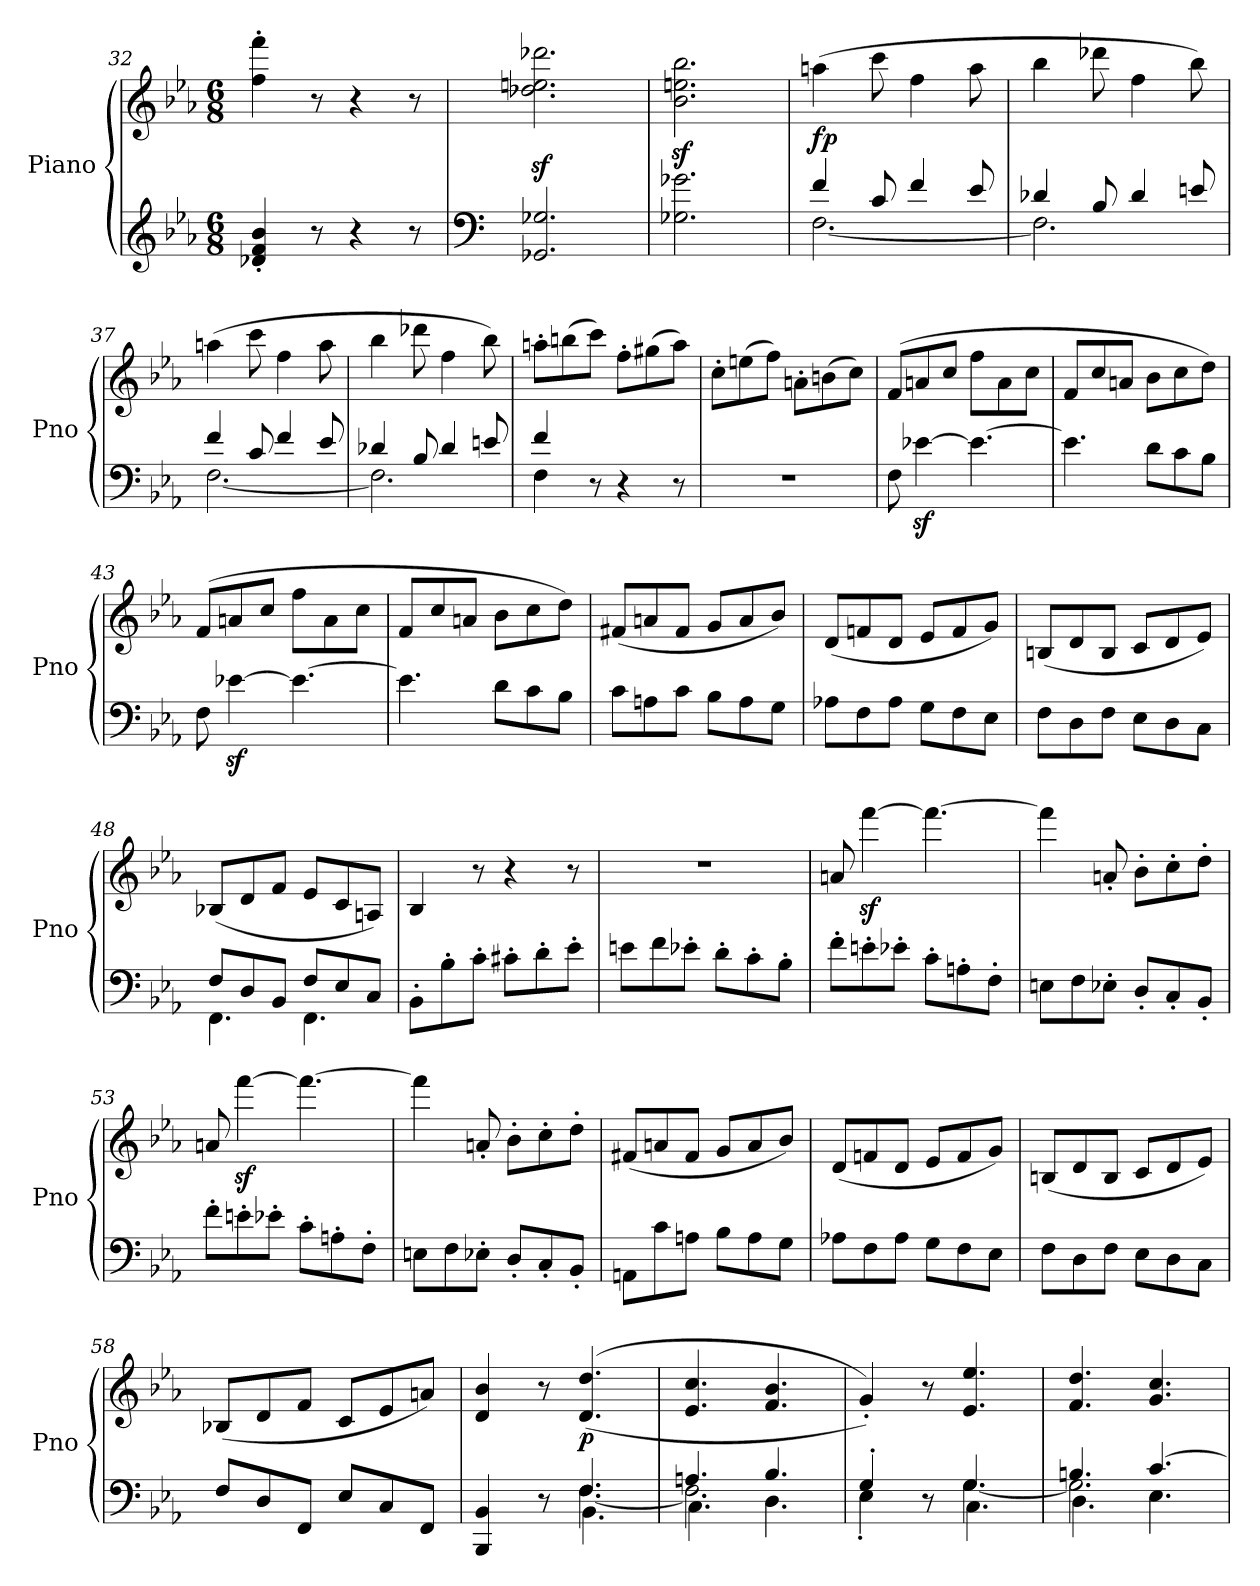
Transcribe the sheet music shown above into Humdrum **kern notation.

**kern	**kern	**dynam
*part1	*part1	*part1
*staff2	*staff1	*staff1/2
*I"Piano	*	*
*I'Pno	*	*
*clefG2	*clefG2	*
*k[b-e-a-]	*k[b-e-a-]	*
*M6/8	*M6/8	*
=32	=32	=32
4d-X/' 4f/' 4b-/'	4ff\' 4fff\'	.
8r	8r	.
4r	4r	.
8r	8r	.
=33	=33	=33
*clefF4	*	*
2.GG-X/ 2.G-X/	2.dd-X\z< 2.een\z< 2.ddd-X\z<	.
=34	=34	=34
2.G-X\ 2.g-X\	2.b-\z< 2.een\z< 2.bb-\z<	.
!!LO:PB:g=z
=35	=35	=35
*^	*	*
!	!	!	!LO:DY:b
4f/	[2.F\	(4aan\	fp
8c/	.	8ccc\	.
4f/	.	4ff\	.
8e-/	.	8aa\	.
=36	=36	=36	=36
4d-X/	2.F\]	4bb-\	.
8B-/	.	8ddd-X\	.
4d-/	.	4ff\	.
8en/	.	8bb-\)	.
=37	=37	=37	=37
4f/	[2.F\	(4aan\	.
8c/	.	8ccc\	.
4f/	.	4ff\	.
8e-/	.	8aa\	.
=38	=38	=38	=38
4d-X/	2.F\]	4bb-\	.
8B-/	.	8ddd-X\	.
4d-/	.	4ff\	.
8en/	.	8bb-\)	.
=39	=39	=39	=39
4f/	4F\	8aan'\L	.
.	.	(8bbn\	.
8r	2ryy	8ccc\J)	.
4r	.	8ff'\L	.
.	.	(8gg#X\	.
8r	.	8aa\J)	.
*v	*v	*	*
=40	=40	=40
2.r	8cc'\L	.
.	(8een\	.
.	8ff\J)	.
.	8an'\L	.
.	(8bn\	.
.	8cc\J)	.
!!LO:LB:g=z
=41	=41	=41
8F\	(8f/L	.
[4e-Xz<\	8an/	.
.	8cc/J	.
4.e-\_	8ff\L	.
.	8a\	.
.	8cc\J	.
=42	=42	=42
4.e-\]	8f/L	.
.	8cc/	.
.	8an/J	.
8d\L	8b-\L	.
8c\	8cc\	.
8B-\J	8dd\J)	.
=43	=43	=43
8F\	(8f/L	.
[4e-Xz<\	8an/	.
.	8cc/J	.
4.e-\_	8ff\L	.
.	8a\	.
.	8cc\J	.
=44	=44	=44
4.e-\]	8f/L	.
.	8cc/	.
.	8an/J	.
8d\L	8b-\L	.
8c\	8cc\	.
8B-\J	8dd\J)	.
=45	=45	=45
8c\L	(8f#X/L	.
8An\	8an/	.
8c\J	8f#/J	.
8B-\L	8g/L	.
8A\	8a/	.
8G\J	8b-/J)	.
=46	=46	=46
8A-X\L	(8d/L	.
8F\	8fn/	.
8A-\J	8d/J	.
8G\L	8e-/L	.
8F\	8f/	.
8E-\J	8g/J)	.
!!LO:LB:g=z
=47	=47	=47
8F\L	(8Bn/L	.
8D\	8d/	.
8F\J	8B/J	.
8E-\L	8c/L	.
8D\	8d/	.
8C\J	8e-/J)	.
=48	=48	=48
*^	*	*
8F/L	4.FF\	(8B-X/L	.
8D/	.	8d/	.
8BB-/J	.	8f/J	.
8F/L	4.FF\	8e-/L	.
8E-/	.	8c/	.
8C/J	.	8An/J)	.
*v	*v	*	*
=49	=49	=49
8BB-'\L	4B-/	.
8B-'\	.	.
8c'\J	8r	.
8c#X'\L	4r	.
8d'\	.	.
8e-'\J	8r	.
=50	=50	=50
8en\L	2.r	.
8f\	.	.
8e-X'\J	.	.
8d'\L	.	.
8c'\	.	.
8B-'\J	.	.
=51	=51	=51
8f'\L	8an/	.
8en'\	[4fffz<\	.
8e-X'\J	.	.
8c'\L	4.fff\_	.
8An'\	.	.
8F'\J	.	.
=52	=52	=52
8En\L	4fff\]	.
8F\	.	.
8E-X'\J	8an'/	.
8D'/L	8b-'\L	.
8C'/	8cc'\	.
8BB-'/J	8dd'\J	.
!!LO:LB:g=z
=53	=53	=53
8f'\L	8an/	.
8en'\	[4fffz<\	.
8e-X'\J	.	.
8c'\L	4.fff\_	.
8An'\	.	.
8F'\J	.	.
=54	=54	=54
8En\L	4fff\]	.
8F\	.	.
8E-X'\J	8an'/	.
8D'/L	8b-'\L	.
8C'/	8cc'\	.
8BB-'/J	8dd'\J	.
=55	=55	=55
8AAn\L	(8f#X/L	.
8c\	8an/	.
8An\J	8f#/J	.
8B-\L	8g/L	.
8A\	8a/	.
8G\J	8b-/J)	.
=56	=56	=56
8A-X\L	(8d/L	.
8F\	8fn/	.
8A-\J	8d/J	.
8G\L	8e-/L	.
8F\	8f/	.
8E-\J	8g/J)	.
=57	=57	=57
8F\L	(8Bn/L	.
8D\	8d/	.
8F\J	8B/J	.
8E-\L	8c/L	.
8D\	8d/	.
8C\J	8e-/J)	.
=58	=58	=58
8F/L	(8B-X/L	.
8D/	8d/	.
8FF/J	8f/J	.
8E-/L	8c/L	.
8C/	8e-/	.
8FF/J	8an/J)	.
!!LO:LB:g=z
=59	=59	=59
*^	*	*
*	*^	*	*
4BBB-/ 4BB-/	4.ryy	4.ryy	4d/ 4b-/	.
8r	.	.	8r	.
!	!	!	!	!LO:DY:b
4.F/	[4.F\	4.BB-\	((4.d/ 4.dd/	p
=60	=60	=60	=60	=60
4.An/	2.F\]	4.C\	4.e-/ 4.cc/	.
4.B-/	.	4.D\	4.f/ 4.b-/	.
=61	=61	=61	=61	=61
4G'/	4E-'\	4.ryy	4g'/))	.
8r	8ryy	.	8r	.
4.G/	[4.G\	4.C\	4.e-/ 4.ee-/	.
=62	=62	=62	=62	=62
4.Bn/	2.G\]	4.D\	4.f/ 4.dd/	.
[4.c/	.	4.E-\	4.g/ 4.cc/	.
*v	*v	*v	*	*
=	=	=
*-	*-	*-
